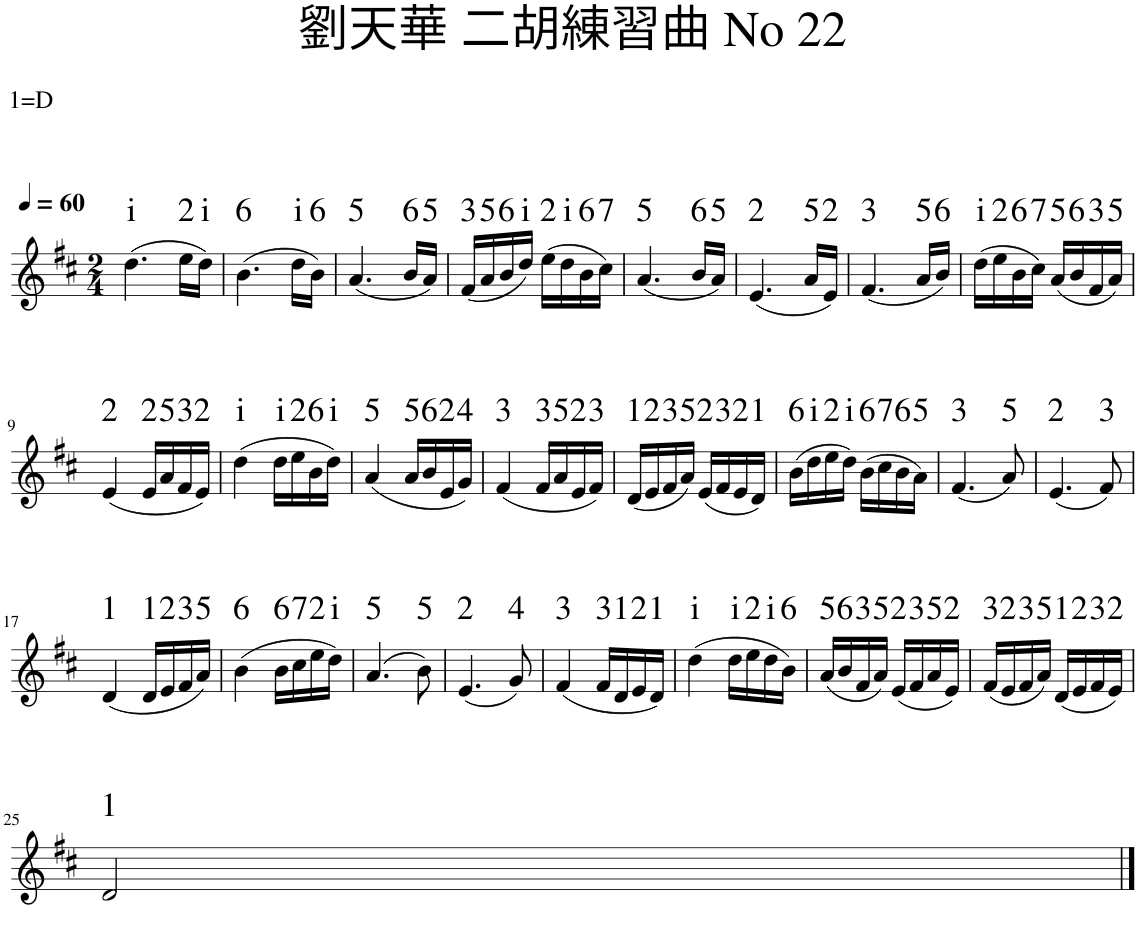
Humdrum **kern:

**kern	**text
*part1	*part1
*staff1	*staff1
*I"Piano	*
*I'Pno.	*
*clefG2	*
*k[f#c#]	*
*M2/4	*
*MM60	*
=1	=1
!	!LO:LY:a
(4.dd\	i
!	!LO:LY:a
16ee\LL	2
!	!LO:LY:a
16dd\JJ)	i
=2	=2
!	!LO:LY:a
(4.b\	6
!	!LO:LY:a
16dd\LL	i
!	!LO:LY:a
16b\JJ)	6
=3	=3
!	!LO:LY:a
(4.a/	5
!	!LO:LY:a
16b/LL	6
!	!LO:LY:a
16a/JJ)	5
=4	=4
!	!LO:LY:a
(16f#/LL	3
!	!LO:LY:a
16a/	5
!	!LO:LY:a
16b/	6
!	!LO:LY:a
16dd/JJ)	i
!	!LO:LY:a
(16ee\LL	2
!	!LO:LY:a
16dd\	i
!	!LO:LY:a
16b\	6
!	!LO:LY:a
16cc#\JJ)	7
=5	=5
!	!LO:LY:a
(4.a/	5
!	!LO:LY:a
16b/LL	6
!	!LO:LY:a
16a/JJ)	5
=6	=6
!	!LO:LY:a
(4.e/	2
!	!LO:LY:a
16a/LL	5
!	!LO:LY:a
16e/JJ)	2
=7	=7
!	!LO:LY:a
(4.f#/	3
!	!LO:LY:a
16a/LL	5
!	!LO:LY:a
16b/JJ)	6
=8	=8
!	!LO:LY:a
(16dd\LL	i
!	!LO:LY:a
16ee\	2
!	!LO:LY:a
16b\	6
!	!LO:LY:a
16cc#\JJ)	7
!	!LO:LY:a
(16a/LL	5
!	!LO:LY:a
16b/	6
!	!LO:LY:a
16f#/	3
!	!LO:LY:a
16a/JJ)	5
!!LO:LB:g=z
=9	=9
!	!LO:LY:a
(4e/	2
!	!LO:LY:a
16e/LL	2
!	!LO:LY:a
16a/	5
!	!LO:LY:a
16f#/	3
!	!LO:LY:a
16e/JJ)	2
=10	=10
!	!LO:LY:a
(4dd\	i
!	!LO:LY:a
16dd\LL	i
!	!LO:LY:a
16ee\	2
!	!LO:LY:a
16b\	6
!	!LO:LY:a
16dd\JJ)	i
=11	=11
!	!LO:LY:a
(4a/	5
!	!LO:LY:a
16a/LL	5
!	!LO:LY:a
16b/	6
!	!LO:LY:a
16e/	2
!	!LO:LY:a
16g/JJ)	4
=12	=12
!	!LO:LY:a
(4f#/	3
!	!LO:LY:a
16f#/LL	3
!	!LO:LY:a
16a/	5
!	!LO:LY:a
16e/	2
!	!LO:LY:a
16f#/JJ)	3
=13	=13
!	!LO:LY:a
(16d/LL	1
!	!LO:LY:a
16e/	2
!	!LO:LY:a
16f#/	3
!	!LO:LY:a
16a/JJ)	5
!	!LO:LY:a
(16e/LL	2
!	!LO:LY:a
16f#/	3
!	!LO:LY:a
16e/	2
!	!LO:LY:a
16d/JJ)	1
=14	=14
!	!LO:LY:a
(16b\LL	6
!	!LO:LY:a
16dd\	i
!	!LO:LY:a
16ee\	2
!	!LO:LY:a
16dd\JJ)	i
!	!LO:LY:a
(16b\LL	6
!	!LO:LY:a
16cc#\	7
!	!LO:LY:a
16b\	6
!	!LO:LY:a
16a\JJ)	5
=15	=15
!	!LO:LY:a
(4.f#/	3
!	!LO:LY:a
8a/)	5
=16	=16
!	!LO:LY:a
(4.e/	2
!	!LO:LY:a
8f#/)	3
!!LO:LB:g=z
=17	=17
!	!LO:LY:a
(4d/	1
!	!LO:LY:a
16d/LL	1
!	!LO:LY:a
16e/	2
!	!LO:LY:a
16f#/	3
!	!LO:LY:a
16a/JJ)	5
=18	=18
!	!LO:LY:a
(4b\	6
!	!LO:LY:a
16b\LL	6
!	!LO:LY:a
16cc#\	7
!	!LO:LY:a
16ee\	2
!	!LO:LY:a
16dd\JJ)	i
=19	=19
!	!LO:LY:a
(4.a/	5
!	!LO:LY:a
8b\)	5
=20	=20
!	!LO:LY:a
(4.e/	2
!	!LO:LY:a
8g/)	4
=21	=21
!	!LO:LY:a
(4f#/	3
!	!LO:LY:a
16f#/LL	3
!	!LO:LY:a
16d/	1
!	!LO:LY:a
16e/	2
!	!LO:LY:a
16d/JJ)	1
=22	=22
!	!LO:LY:a
(4dd\	i
!	!LO:LY:a
16dd\LL	i
!	!LO:LY:a
16ee\	2
!	!LO:LY:a
16dd\	i
!	!LO:LY:a
16b\JJ)	6
=23	=23
!	!LO:LY:a
(16a/LL	5
!	!LO:LY:a
16b/	6
!	!LO:LY:a
16f#/	3
!	!LO:LY:a
16a/JJ)	5
!	!LO:LY:a
(16e/LL	2
!	!LO:LY:a
16f#/	3
!	!LO:LY:a
16a/	5
!	!LO:LY:a
16e/JJ)	2
=24	=24
!	!LO:LY:a
(16f#/LL	3
!	!LO:LY:a
16e/	2
!	!LO:LY:a
16f#/	3
!	!LO:LY:a
16a/JJ)	5
!	!LO:LY:a
(16d/LL	1
!	!LO:LY:a
16e/	2
!	!LO:LY:a
16f#/	3
!	!LO:LY:a
16e/JJ)	2
!!LO:LB:g=z
=25	=25
!	!LO:LY:a
2d/	1
==	==
*-	*-
